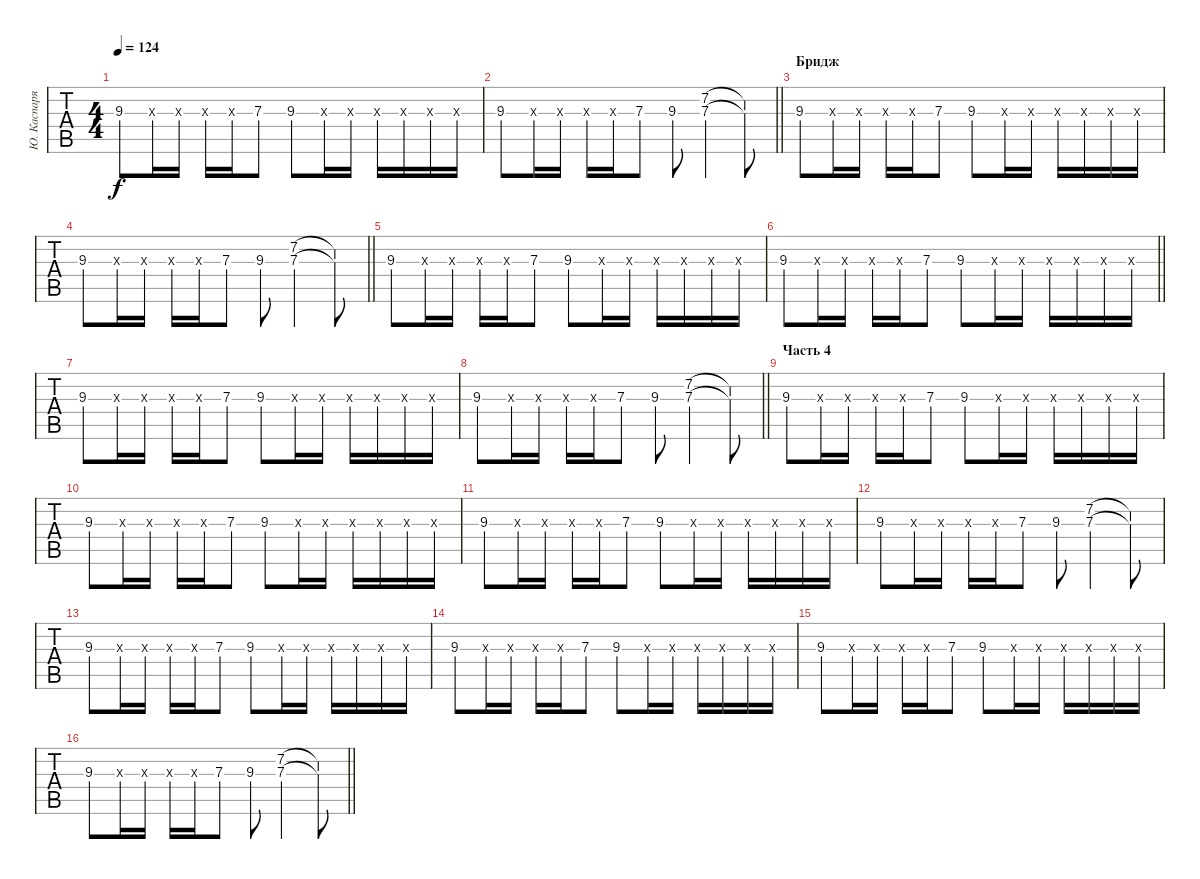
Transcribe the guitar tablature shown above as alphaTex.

\track ("Ю. Каспарян (1-е соло)" "Ю. Каспаря") {instrument electricguitarclean}
\staff {tabs}
\tuning (E4 B3 G3 D3 A2 E2) {hide}
\ts (4 4)
\tempo 124
\clef g2
\ks c
9.3.8{dy f} 9.3{x}.16 9.3{x}.16 9.3{x}.16 9.3{x}.16 7.3.8 9.3.8 9.3{x}.16 9.3{x}.16 9.3{x}.16 9.3{x}.16 9.3{x}.16 9.3{x}.16 |
\barLineRight lightlight
9.3.8 9.3{x}.16 9.3{x}.16 9.3{x}.16 9.3{x}.16 7.3.8 9.3.8 (7.2 7.3).4 (7.2{t} 7.3{t}).8 |
\section ("" "Бридж")
9.3.8 9.3{x}.16 9.3{x}.16 9.3{x}.16 9.3{x}.16 7.3.8 9.3.8 9.3{x}.16 9.3{x}.16 9.3{x}.16 9.3{x}.16 9.3{x}.16 9.3{x}.16 |
\barLineRight lightlight
9.3.8 9.3{x}.16 9.3{x}.16 9.3{x}.16 9.3{x}.16 7.3.8 9.3.8 (7.2 7.3).4 (7.2{t} 7.3{t}).8 |
9.3.8 9.3{x}.16 9.3{x}.16 9.3{x}.16 9.3{x}.16 7.3.8 9.3.8 9.3{x}.16 9.3{x}.16 9.3{x}.16 9.3{x}.16 9.3{x}.16 9.3{x}.16 |
\barLineRight lightlight
9.3.8 9.3{x}.16 9.3{x}.16 9.3{x}.16 9.3{x}.16 7.3.8 9.3.8 9.3{x}.16 9.3{x}.16 9.3{x}.16 9.3{x}.16 9.3{x}.16 9.3{x}.16 |
9.3.8 9.3{x}.16 9.3{x}.16 9.3{x}.16 9.3{x}.16 7.3.8 9.3.8 9.3{x}.16 9.3{x}.16 9.3{x}.16 9.3{x}.16 9.3{x}.16 9.3{x}.16 |
\barLineRight lightlight
9.3.8 9.3{x}.16 9.3{x}.16 9.3{x}.16 9.3{x}.16 7.3.8 9.3.8 (7.2 7.3).4 (7.2{t} 7.3{t}).8 |
\section ("" "Часть 4")
9.3.8 9.3{x}.16 9.3{x}.16 9.3{x}.16 9.3{x}.16 7.3.8 9.3.8 9.3{x}.16 9.3{x}.16 9.3{x}.16 9.3{x}.16 9.3{x}.16 9.3{x}.16 |
9.3.8 9.3{x}.16 9.3{x}.16 9.3{x}.16 9.3{x}.16 7.3.8 9.3.8 9.3{x}.16 9.3{x}.16 9.3{x}.16 9.3{x}.16 9.3{x}.16 9.3{x}.16 |
9.3.8 9.3{x}.16 9.3{x}.16 9.3{x}.16 9.3{x}.16 7.3.8 9.3.8 9.3{x}.16 9.3{x}.16 9.3{x}.16 9.3{x}.16 9.3{x}.16 9.3{x}.16 |
9.3.8 9.3{x}.16 9.3{x}.16 9.3{x}.16 9.3{x}.16 7.3.8 9.3.8 (7.2 7.3).4 (7.2{t} 7.3{t}).8 |
9.3.8 9.3{x}.16 9.3{x}.16 9.3{x}.16 9.3{x}.16 7.3.8 9.3.8 9.3{x}.16 9.3{x}.16 9.3{x}.16 9.3{x}.16 9.3{x}.16 9.3{x}.16 |
9.3.8 9.3{x}.16 9.3{x}.16 9.3{x}.16 9.3{x}.16 7.3.8 9.3.8 9.3{x}.16 9.3{x}.16 9.3{x}.16 9.3{x}.16 9.3{x}.16 9.3{x}.16 |
9.3.8 9.3{x}.16 9.3{x}.16 9.3{x}.16 9.3{x}.16 7.3.8 9.3.8 9.3{x}.16 9.3{x}.16 9.3{x}.16 9.3{x}.16 9.3{x}.16 9.3{x}.16 |
\barLineRight lightlight
9.3.8 9.3{x}.16 9.3{x}.16 9.3{x}.16 9.3{x}.16 7.3.8 9.3.8 (7.2 7.3).4 (7.2{t} 7.3{t}).8
